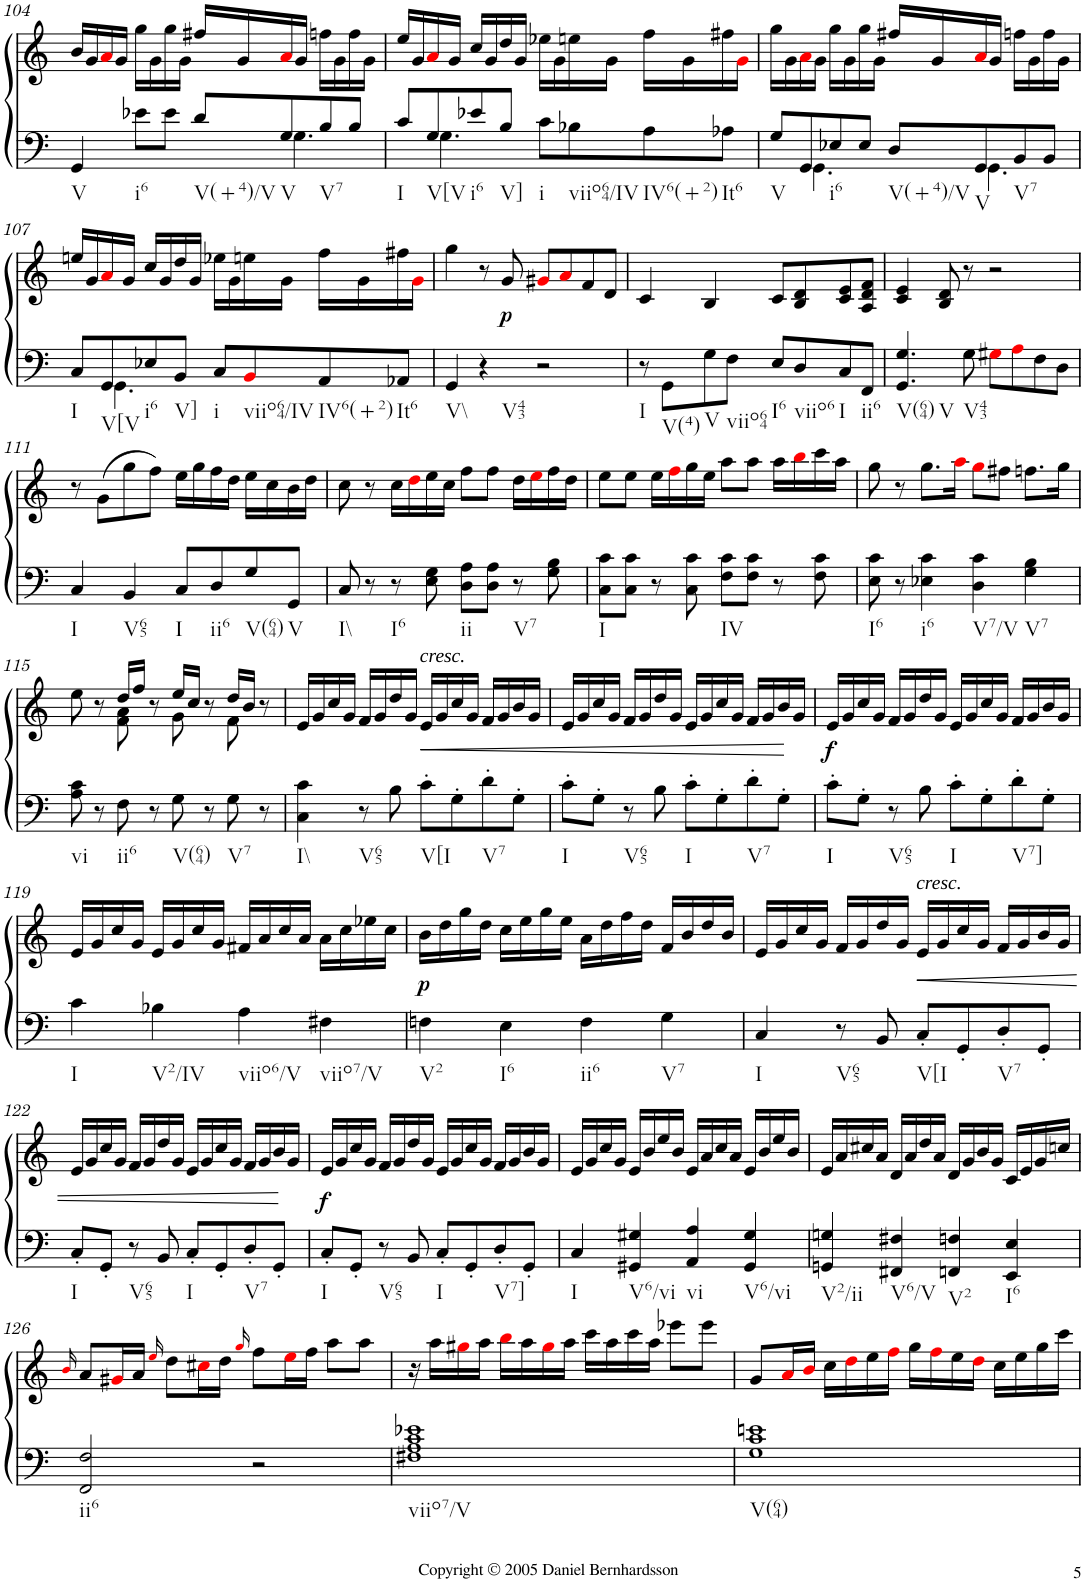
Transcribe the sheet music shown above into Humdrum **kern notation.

**kern	**kern	**dynam
*part1	*part1	*part1
*staff2	*staff1	*staff1/2
*I"Piano	*	*
*I'Pno.	*	*
!!LO:PB:g=z
*clefG2	*clefG2	*
*k[]	*k[]	*
*M4/4	*M4/4	*
*met(c)	*met(c)	*
=104	=104	=104
*^	*	*
!LO:TX:b:t=V	!	!	!
4GG/	2ryy	16b/LL	.
.	.	16g/	.
.	.	16ai/	.
.	.	16g/JJ	.
!LO:TX:b:t=i6	!	!	!
8e-X\L	.	16gg\LL	.
.	.	16g\	.
8e-\J	.	16gg\	.
.	.	16g\JJ	.
!LO:TX:b:t=V(+4)/V	!	!	!
8d/L	8ryy	16ff#X/LL	.
.	.	16g/	.
!LO:TX:b:t=V	!	!	!
8G/	4.G\	16ai/	.
.	.	16g/JJ	.
!LO:TX:b:t=V7	!	!	!
8B/	.	16ffn\LL	.
.	.	16g\	.
8B/J	.	16ff\	.
.	.	16g\JJ	.
=105	=105	=105	=105
!LO:TX:b:t=I	!	!	!
8c/L	8ryy	16ee/LL	.
.	.	16g/	.
!LO:TX:b:t=V[V	!	!	!
8G/	4.G\	16ai/	.
.	.	16g/JJ	.
!LO:TX:b:t=i6	!	!	!
8e-X/	.	16cc/LL	.
.	.	16g/	.
!LO:TX:b:t=V]	!	!	!
8B/J	.	16dd/	.
.	.	16g/JJ	.
!LO:TX:b:t=i	!	!	!
8c\L	2ryy	16ee-X\LL	.
.	.	16g\	.
!LO:TX:b:t=viio64/IV	!	!	!
8B-X\	.	16een\	.
.	.	16g\JJ	.
!LO:TX:b:t=IV6(+2)	!	!	!
8A\	.	16ff\LL	.
.	.	16g\	.
!LO:TX:b:t=It6	!	!	!
8A-X\J	.	16ff#X\	.
.	.	16gi\JJ	.
=106	=106	=106	=106
!LO:TX:b:t=V	!	!	!
8G/L	8ryy	16gg\LL	.
.	.	16g\	.
8GG/	4.GG\	16ai\	.
.	.	16g\JJ	.
!LO:TX:b:t=i6	!	!	!
8E-X/	.	16gg\LL	.
.	.	16g\	.
8E-/J	.	16gg\	.
.	.	16g\JJ	.
!LO:TX:b:t=V(+4)/V	!	!	!
8D/L	8ryy	16ff#X/LL	.
.	.	16g/	.
!LO:TX:b:t=V	!	!	!
8GG/	4.GG\	16ai/	.
.	.	16g/JJ	.
!LO:TX:b:t=V7	!	!	!
8BB/	.	16ffn\LL	.
.	.	16g\	.
8BB/J	.	16ff\	.
.	.	16g\JJ	.
!!LO:LB:g=z
=107	=107	=107	=107
!LO:TX:b:t=I	!	!	!
8C/L	8ryy	16een/LL	.
.	.	16g/	.
!LO:TX:b:t=V[V	!	!	!
8GG/	4.GG\	16ai/	.
.	.	16g/JJ	.
!LO:TX:b:t=i6	!	!	!
8E-X/	.	16cc/LL	.
.	.	16g/	.
!LO:TX:b:t=V]	!	!	!
8BB/J	.	16dd/	.
.	.	16g/JJ	.
!LO:TX:b:t=i	!	!	!
8C/L	2ryy	16ee-X\LL	.
.	.	16g\	.
!LO:TX:b:t=viio64/IV	!	!	!
8BBi/	.	16een\	.
.	.	16g\JJ	.
!LO:TX:b:t=IV6(+2)	!	!	!
8AA/	.	16ff\LL	.
.	.	16g\	.
!LO:TX:b:t=It6	!	!	!
8AA-X/J	.	16ff#X\	.
.	.	16gi\JJ	.
*v	*v	*	*
=108	=108	=108
!LO:TX:b:t=V\\	!	!
4GG/	4gg\	.
!LO:TX:b:t=V43	!	!
4r	8r	.
!	!	!LO:DY:b
.	8g/	p
2r	8g#Xi/L	.
.	8ai/	.
.	8f/	.
.	8d/J	.
=109	=109	=109
!LO:TX:b:t=I	!	!
8r	4c/	.
!LO:TX:b:t=V(4)	!	!
8GG\L	.	.
!LO:TX:b:t=V	!	!
8G\	4B/	.
!LO:TX:b:t=viio64	!	!
8F\J	.	.
!LO:TX:b:t=I6	!	!
8E/L	8c/L	.
!LO:TX:b:t=viio6	!	!
8D/	8B/ 8d/	.
!LO:TX:b:t=I	!	!
8C/	8c/ 8e/	.
!LO:TX:b:t=ii6	!	!
8FF/J	8A/ 8d/ 8f/J	.
=110	=110	=110
!LO:TX:b:t=V(64)	!	!
!LO:TX:b:t=V	!	!
4.GG/ 4.G/	4c/ 4e/	.
.	8B/ 8d/	.
!LO:TX:b:t=V43	!	!
8G\	8r	.
8G#Xi\L	2r	.
8Ai\	.	.
8F\	.	.
8D\J	.	.
!!LO:LB:g=z
=111	=111	=111
!LO:TX:b:t=I	!	!
4C/	8r	.
.	(8g\L	.
!LO:TX:b:t=V65	!	!
4BB/	8gg\	.
.	8ff\J)	.
!LO:TX:b:t=I	!	!
8C/L	16ee\LL	.
.	16gg\	.
!LO:TX:b:t=ii6	!	!
8D/	16ff\	.
.	16dd\JJ	.
!LO:TX:b:t=V(64)	!	!
8G/	16ee\LL	.
.	16cc\	.
!LO:TX:b:t=V	!	!
8GG/J	16b\	.
.	16dd\JJ	.
=112	=112	=112
!LO:TX:b:t=I\\	!	!
8C/	8cc\	.
8r	8r	.
!LO:TX:b:t=I6	!	!
8r	16cc\LL	.
.	16ddi\	.
8E\ 8G\	16ee\	.
.	16cc\JJ	.
!LO:TX:b:t=ii	!	!
8D\ 8A\L	8ff\L	.
8D\ 8A\J	8ff\J	.
!LO:TX:b:t=V7	!	!
8r	16dd\LL	.
.	16eei\	.
8G\ 8B\	16ff\	.
.	16dd\JJ	.
=113	=113	=113
!LO:TX:b:t=I	!	!
8C\ 8c\L	8ee\L	.
8C\ 8c\J	8ee\J	.
8r	16ee\LL	.
.	16ffi\	.
8C\ 8c\	16gg\	.
.	16ee\JJ	.
!LO:TX:b:t=IV	!	!
8F\ 8c\L	8aa\L	.
8F\ 8c\J	8aa\J	.
8r	16aa\LL	.
.	16bbi\	.
8F\ 8c\	16ccc\	.
.	16aa\JJ	.
=114	=114	=114
!LO:TX:b:t=I6	!	!
8E\ 8c\	8gg\	.
8r	8r	.
!LO:TX:b:t=i6	!	!
4E-X\ 4c\	8.gg\L	.
.	16aai\Jk	.
!LO:TX:b:t=V7/V	!	!
4D\ 4c\	8ggi\L	.
.	8ff#X\J	.
!LO:TX:b:t=V7	!	!
4G\ 4B\	8.ffn\L	.
.	16gg\Jk	.
!!LO:LB:g=z
=115	=115	=115
*	*^	*
!LO:TX:b:t=vi	!	!	!
8A\ 8c\	8ee\	4ryy	.
8r	8r	.	.
!LO:TX:b:t=ii6	!	!	!
8F\	16dd/LL	8f\ 8a\	.
.	16ff/JJ	.	.
8r	8r	8ryy	.
!LO:TX:b:t=V(64)	!	!	!
8G\	16ee/LL	8g\	.
.	16cc/JJ	.	.
8r	8r	8ryy	.
!LO:TX:b:t=V7	!	!	!
8G\	16dd/LL	8f\	.
.	16b/JJ	.	.
8r	8r	8ryy	.
=116	=116	=116	=116
!LO:TX:b:t=I\\	!	!	!
*	*v	*v	*
4C\ 4c\	16e/LL	.
.	16g/	.
.	16cc/	.
.	16g/JJ	.
!LO:TX:b:t=V65	!	!
8r	16f/LL	.
.	16g/	.
8B\	16dd/	.
.	16g/JJ	.
!	!LO:TX:a:i:t=cresc.	!
!LO:TX:b:t=V[I	!	!
!	!	!LO:HP:b
8c'\L	16e/LL	<
.	16g/	.
8G'\	16cc/	.
.	16g/JJ	.
!LO:TX:b:t=V7	!	!
8d'\	16f/LL	.
.	16g/	.
8G'\J	16b/	.
.	16g/JJ	.
=117	=117	=117
!LO:TX:b:t=I	!	!
8c'\L	16e/LL	.
.	16g/	.
8G'\J	16cc/	.
.	16g/JJ	.
!LO:TX:b:t=V65	!	!
8r	16f/LL	.
.	16g/	.
8B\	16dd/	.
.	16g/JJ	.
!LO:TX:b:t=I	!	!
8c'\L	16e/LL	.
.	16g/	.
8G'\	16cc/	.
.	16g/JJ	.
!LO:TX:b:t=V7	!	!
8d'\	16f/LL	.
.	16g/	.
8G'\J	16b/	.
.	16g/JJ	[
=118	=118	=118
!LO:TX:b:t=I	!	!
!	!	!LO:DY:b
8c'\L	16e/LL	f
.	16g/	.
8G'\J	16cc/	.
.	16g/JJ	.
!LO:TX:b:t=V65	!	!
8r	16f/LL	.
.	16g/	.
8B\	16dd/	.
.	16g/JJ	.
!LO:TX:b:t=I	!	!
8c'\L	16e/LL	.
.	16g/	.
8G'\	16cc/	.
.	16g/JJ	.
!LO:TX:b:t=V7]	!	!
8d'\	16f/LL	.
.	16g/	.
8G'\J	16b/	.
.	16g/JJ	.
!!LO:LB:g=z
=119	=119	=119
!LO:TX:b:t=I	!	!
4c\	16e/LL	.
.	16g/	.
.	16cc/	.
.	16g/JJ	.
!LO:TX:b:t=V2/IV	!	!
4B-X\	16e/LL	.
.	16g/	.
.	16cc/	.
.	16g/JJ	.
!LO:TX:b:t=viio6/V	!	!
4A\	16f#X/LL	.
.	16a/	.
.	16cc/	.
.	16a/JJ	.
!LO:TX:b:t=viio7/V	!	!
4F#X\	16a\LL	.
.	16cc\	.
.	16ee-X\	.
.	16cc\JJ	.
=120	=120	=120
!LO:TX:b:t=V2	!	!
!	!	!LO:DY:b
4Fn\	16b\LL	p
.	16dd\	.
.	16gg\	.
.	16dd\JJ	.
!LO:TX:b:t=I6	!	!
4E\	16cc\LL	.
.	16ee\	.
.	16gg\	.
.	16ee\JJ	.
!LO:TX:b:t=ii6	!	!
4F\	16a\LL	.
.	16dd\	.
.	16ff\	.
.	16dd\JJ	.
!LO:TX:b:t=V7	!	!
4G\	16f/LL	.
.	16b/	.
.	16dd/	.
.	16b/JJ	.
=121	=121	=121
!LO:TX:b:t=I	!	!
4C/	16e/LL	.
.	16g/	.
.	16cc/	.
.	16g/JJ	.
!LO:TX:b:t=V65	!	!
8r	16f/LL	.
.	16g/	.
8BB/	16dd/	.
.	16g/JJ	.
!	!LO:TX:a:i:t=cresc.	!
!LO:TX:b:t=V[I	!	!
!	!	!LO:HP:b
8C'/L	16e/LL	<
.	16g/	.
8GG'/	16cc/	.
.	16g/JJ	.
!LO:TX:b:t=V7	!	!
8D'/	16f/LL	.
.	16g/	.
8GG'/J	16b/	.
.	16g/JJ	.
!!LO:LB:g=z
=122	=122	=122
!LO:TX:b:t=I	!	!
8C'/L	16e/LL	.
.	16g/	.
8GG'/J	16cc/	.
.	16g/JJ	.
!LO:TX:b:t=V65	!	!
8r	16f/LL	.
.	16g/	.
8BB/	16dd/	.
.	16g/JJ	.
!LO:TX:b:t=I	!	!
8C'/L	16e/LL	.
.	16g/	.
8GG'/	16cc/	.
.	16g/JJ	.
!LO:TX:b:t=V7	!	!
8D'/	16f/LL	.
.	16g/	.
8GG'/J	16b/	.
.	16g/JJ	[
=123	=123	=123
!LO:TX:b:t=I	!	!
!	!	!LO:DY:b
8C'/L	16e/LL	f
.	16g/	.
8GG'/J	16cc/	.
.	16g/JJ	.
!LO:TX:b:t=V65	!	!
8r	16f/LL	.
.	16g/	.
8BB/	16dd/	.
.	16g/JJ	.
!LO:TX:b:t=I	!	!
8C'/L	16e/LL	.
.	16g/	.
8GG'/	16cc/	.
.	16g/JJ	.
!LO:TX:b:t=V7]	!	!
8D'/	16f/LL	.
.	16g/	.
8GG'/J	16b/	.
.	16g/JJ	.
=124	=124	=124
!LO:TX:b:t=I	!	!
4C/	16e/LL	.
.	16g/	.
.	16cc/	.
.	16g/JJ	.
!LO:TX:b:t=V6/vi	!	!
4GG#X/ 4G#X/	16e/LL	.
.	16b/	.
.	16ee/	.
.	16b/JJ	.
!LO:TX:b:t=vi	!	!
4AA/ 4A/	16e/LL	.
.	16a/	.
.	16cc/	.
.	16a/JJ	.
!LO:TX:b:t=V6/vi	!	!
4GG#/ 4G#/	16e/LL	.
.	16b/	.
.	16ee/	.
.	16b/JJ	.
=125	=125	=125
!LO:TX:b:t=V2/ii	!	!
4GGn/ 4Gn/	16e/LL	.
.	16a/	.
.	16cc#X/	.
.	16a/JJ	.
!LO:TX:b:t=V6/V	!	!
4FF#X/ 4F#X/	16d/LL	.
.	16a/	.
.	16dd/	.
.	16a/JJ	.
!LO:TX:b:t=V2	!	!
4FFn/ 4Fn/	16d/LL	.
.	16g/	.
.	16b/	.
.	16g/JJ	.
!LO:TX:b:t=I6	!	!
4EE/ 4E/	16c/LL	.
.	16e/	.
.	16g/	.
.	16ccn/JJ	.
!!LO:LB:g=z
=126	=126	=126
.	16qbi/	.
!LO:TX:b:t=ii6	!	!
2FF/ 2F/	8a/L	.
.	16g#Xi/L	.
.	16a/JJ	.
.	16qeei/	.
.	8dd\L	.
.	16cc#Xi\L	.
.	16dd\JJ	.
.	16qggi/	.
2r	8ff\L	.
.	16eei\L	.
.	16ff\JJ	.
.	8aa\L	.
.	8aa\J	.
=127	=127	=127
!LO:TX:b:t=viio7/V	!	!
1F#X 1A 1c 1e-X	16r	.
.	16aa\LL	.
.	16gg#Xi\	.
.	16aa\JJ	.
.	16bbi\LL	.
.	16aa\	.
.	16gg#i\	.
.	16aa\JJ	.
.	16ccc\LL	.
.	16aa\	.
.	16ccc\	.
.	16aa\JJ	.
.	8eee-X\L	.
.	8eee-\J	.
=128	=128	=128
!LO:TX:b:t=V(64)	!	!
1G 1c 1en	8g/L	.
.	16ai/L	.
.	16bi/JJ	.
.	16cc\LL	.
.	16ddi\	.
.	16ee\	.
.	16ffi\JJ	.
.	16gg\LL	.
.	16ffi\	.
.	16ee\	.
.	16ddi\JJ	.
.	16cc\LL	.
.	16ee\	.
.	16gg\	.
.	16ccc\JJ	.
=	=	=
*-	*-	*-
